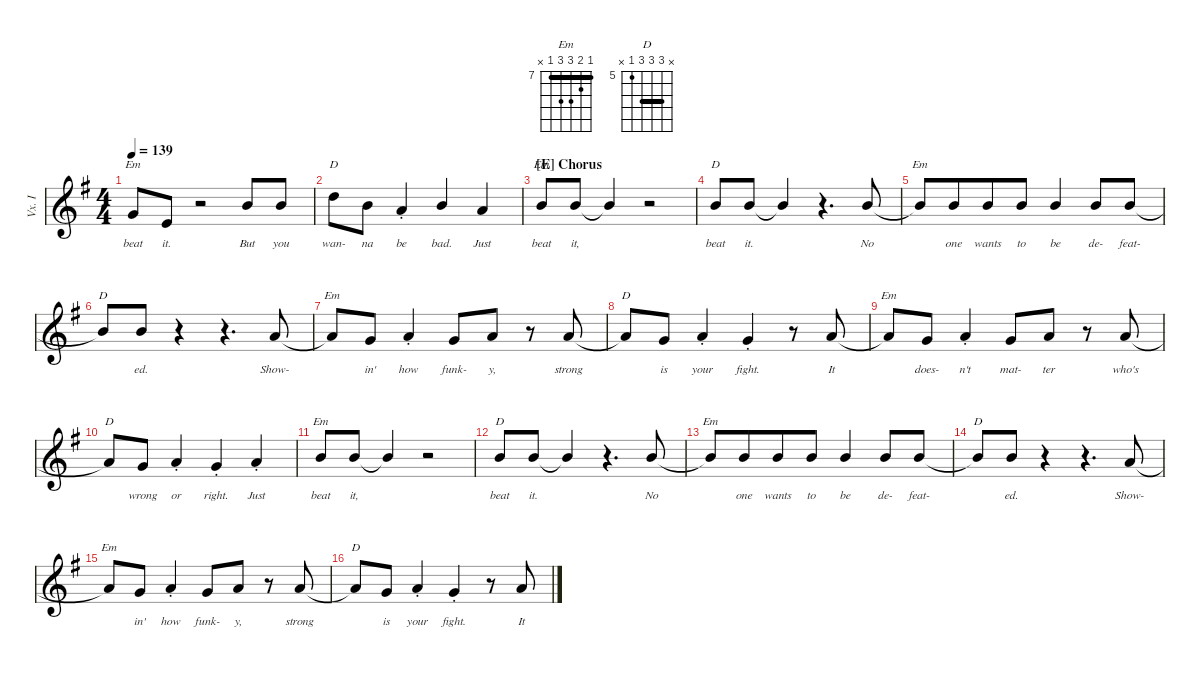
\defaultSystemsLayout 4
\hideDynamics
\bracketExtendMode groupsimilarinstruments
\otherSystemsTrackNameOrientation horizontal
\track ("Voice I" "Vx. I") {defaultSystemsLayout 4 multiBarRest instrument voiceoohs}
\staff {score}
\tuning (Eb4 Bb3 Gb3 Db3 Ab2 Eb2)
\displaytranspose 1
\chord ("Em" 7 8 9 9 7 x) {firstfret 7 showfingering false barre 7}
\chord ("D" x 7 7 7 5 x) {firstfret 5 showfingering false barre (7 7)}
\ts (4 4)
\tempo 139
\clef g2
\ks g
3.1{acc forcenatural}.8{ch "Em" lyrics (0 "beat") lyrics (1 "") lyrics (2 "") lyrics (3 "") lyrics (4 "") dy mf beam Up} 5.2{acc forcenatural}.8{lyrics (0 "it.") lyrics (1 "") lyrics (2 "") lyrics (3 "") lyrics (4 "") beam Up} r.2{beam Up} 7.1{acc forcenatural}.8{lyrics (0 "But") lyrics (1 "") lyrics (2 "") lyrics (3 "") lyrics (4 "") beam Up} 7.1{acc forcenatural}.8{lyrics (0 "you") lyrics (1 "") lyrics (2 "") lyrics (3 "") lyrics (4 "") beam Up} |
10.1{acc forcenatural}.8{ch "D" lyrics (0 "wan-") lyrics (1 "") lyrics (2 "") lyrics (3 "") lyrics (4 "") beam Down} 12.2{acc forcenatural}.8{lyrics (0 "na") lyrics (1 "") lyrics (2 "") lyrics (3 "") lyrics (4 "") beam Down} 10.2{st acc forcenatural}.4{lyrics (0 "be") lyrics (1 "") lyrics (2 "") lyrics (3 "") lyrics (4 "") beam Up} 12.2{acc forcenatural}.4{lyrics (0 "bad.") lyrics (1 "") lyrics (2 "") lyrics (3 "") lyrics (4 "") beam Up} 10.2{acc forcenatural}.4{lyrics (0 "Just") lyrics (1 "") lyrics (2 "") lyrics (3 "") lyrics (4 "") beam Up} |
\section ("E" "Chorus")
12.2{acc forcenatural}.8{ch "Em" lyrics (0 "beat") lyrics (1 "") lyrics (2 "") lyrics (3 "") lyrics (4 "") beam Up} 12.2{acc forcenatural}.8{lyrics (0 "it,") lyrics (1 "") lyrics (2 "") lyrics (3 "") lyrics (4 "") beam Up} 12.2{t acc forcenatural}.4{beam Up} r.2{beam Up} |
12.2{acc forcenatural}.8{ch "D" lyrics (0 "beat") lyrics (1 "") lyrics (2 "") lyrics (3 "") lyrics (4 "") beam Up} 12.2{acc forcenatural}.8{lyrics (0 "it.") lyrics (1 "") lyrics (2 "") lyrics (3 "") lyrics (4 "") beam Up} 12.2{t acc forcenatural}.4{beam Up} r.4{d beam Up} 7.1{acc forcenatural}.8{lyrics (0 "No") lyrics (1 "") lyrics (2 "") lyrics (3 "") lyrics (4 "") beam Up} |
7.1{t acc forcenatural}.8{ch "Em" beam Up beam merge} 7.1{acc forcenatural}.8{lyrics (0 "one") lyrics (1 "") lyrics (2 "") lyrics (3 "") lyrics (4 "") beam Up beam merge} 7.1{acc forcenatural}.8{lyrics (0 "wants") lyrics (1 "") lyrics (2 "") lyrics (3 "") lyrics (4 "") beam Up} 7.1{acc forcenatural}.8{lyrics (0 "to") lyrics (1 "") lyrics (2 "") lyrics (3 "") lyrics (4 "") beam Up} 7.1{acc forcenatural}.4{lyrics (0 "be") lyrics (1 "") lyrics (2 "") lyrics (3 "") lyrics (4 "") beam Up} 7.1{acc forcenatural}.8{lyrics (0 "de-") lyrics (1 "") lyrics (2 "") lyrics (3 "") lyrics (4 "") beam Up} 7.1{acc forcenatural}.8{lyrics (0 "feat-") lyrics (1 "") lyrics (2 "") lyrics (3 "") lyrics (4 "") beam Up} |
7.1{t acc forcenatural}.8{ch "D" beam Up} 7.1{acc forcenatural}.8{lyrics (0 "ed.") lyrics (1 "") lyrics (2 "") lyrics (3 "") lyrics (4 "") beam Up} r.4{beam Up} r.4{d beam Up} 5.1{acc forcenatural}.8{lyrics (0 "Show-") lyrics (1 "") lyrics (2 "") lyrics (3 "") lyrics (4 "") beam Up} |
5.1{t acc forcenatural}.8{ch "Em" beam Up} 3.1{acc forcenatural}.8{lyrics (0 "in'") lyrics (1 "") lyrics (2 "") lyrics (3 "") lyrics (4 "") beam Up} 5.1{st acc forcenatural}.4{lyrics (0 "how") lyrics (1 "") lyrics (2 "") lyrics (3 "") lyrics (4 "") beam Up} 3.1{acc forcenatural}.8{lyrics (0 "funk-") lyrics (1 "") lyrics (2 "") lyrics (3 "") lyrics (4 "") beam Up} 5.1{acc forcenatural}.8{lyrics (0 "y,") lyrics (1 "") lyrics (2 "") lyrics (3 "") lyrics (4 "") beam Up} r.8{beam Up} 5.1{acc forcenatural}.8{lyrics (0 "strong") lyrics (1 "") lyrics (2 "") lyrics (3 "") lyrics (4 "") beam Up} |
5.1{t acc forcenatural}.8{ch "D" beam Up} 3.1{acc forcenatural}.8{lyrics (0 "is") lyrics (1 "") lyrics (2 "") lyrics (3 "") lyrics (4 "") beam Up} 5.1{st acc forcenatural}.4{lyrics (0 "your") lyrics (1 "") lyrics (2 "") lyrics (3 "") lyrics (4 "") beam Up} 3.1{st acc forcenatural}.4{lyrics (0 "fight.") lyrics (1 "") lyrics (2 "") lyrics (3 "") lyrics (4 "") beam Up} r.8{beam Up} 5.1{acc forcenatural}.8{lyrics (0 "It") lyrics (1 "") lyrics (2 "") lyrics (3 "") lyrics (4 "") beam Up} |
5.1{t acc forcenatural}.8{ch "Em" beam Up} 3.1{acc forcenatural}.8{lyrics (0 "does-") lyrics (1 "") lyrics (2 "") lyrics (3 "") lyrics (4 "") beam Up} 5.1{st acc forcenatural}.4{lyrics (0 "n't") lyrics (1 "") lyrics (2 "") lyrics (3 "") lyrics (4 "") beam Up} 3.1{acc forcenatural}.8{lyrics (0 "mat-") lyrics (1 "") lyrics (2 "") lyrics (3 "") lyrics (4 "") beam Up} 5.1{acc forcenatural}.8{lyrics (0 "ter") lyrics (1 "") lyrics (2 "") lyrics (3 "") lyrics (4 "") beam Up} r.8{beam Up} 5.1{acc forcenatural}.8{lyrics (0 "who's") lyrics (1 "") lyrics (2 "") lyrics (3 "") lyrics (4 "") beam Up} |
5.1{t acc forcenatural}.8{ch "D" beam Up} 3.1{acc forcenatural}.8{lyrics (0 "wrong") lyrics (1 "") lyrics (2 "") lyrics (3 "") lyrics (4 "") beam Up} 5.1{st acc forcenatural}.4{lyrics (0 "or") lyrics (1 "") lyrics (2 "") lyrics (3 "") lyrics (4 "") beam Up} 3.1{st acc forcenatural}.4{lyrics (0 "right.") lyrics (1 "") lyrics (2 "") lyrics (3 "") lyrics (4 "") beam Up} 5.1{st acc forcenatural}.4{lyrics (0 "Just") lyrics (1 "") lyrics (2 "") lyrics (3 "") lyrics (4 "") beam Up} |
12.2{acc forcenatural}.8{ch "Em" lyrics (0 "beat") lyrics (1 "") lyrics (2 "") lyrics (3 "") lyrics (4 "") beam Up} 12.2{acc forcenatural}.8{lyrics (0 "it,") lyrics (1 "") lyrics (2 "") lyrics (3 "") lyrics (4 "") beam Up} 12.2{t acc forcenatural}.4{beam Up} r.2{beam Up} |
12.2{acc forcenatural}.8{ch "D" lyrics (0 "beat") lyrics (1 "") lyrics (2 "") lyrics (3 "") lyrics (4 "") beam Up} 12.2{acc forcenatural}.8{lyrics (0 "it.") lyrics (1 "") lyrics (2 "") lyrics (3 "") lyrics (4 "") beam Up} 12.2{t acc forcenatural}.4{beam Up} r.4{d beam Up} 7.1{acc forcenatural}.8{lyrics (0 "No") lyrics (1 "") lyrics (2 "") lyrics (3 "") lyrics (4 "") beam Up} |
7.1{t acc forcenatural}.8{ch "Em" beam Up beam merge} 7.1{acc forcenatural}.8{lyrics (0 "one") lyrics (1 "") lyrics (2 "") lyrics (3 "") lyrics (4 "") beam Up beam merge} 7.1{acc forcenatural}.8{lyrics (0 "wants") lyrics (1 "") lyrics (2 "") lyrics (3 "") lyrics (4 "") beam Up} 7.1{acc forcenatural}.8{lyrics (0 "to") lyrics (1 "") lyrics (2 "") lyrics (3 "") lyrics (4 "") beam Up} 7.1{acc forcenatural}.4{lyrics (0 "be") lyrics (1 "") lyrics (2 "") lyrics (3 "") lyrics (4 "") beam Up} 7.1{acc forcenatural}.8{lyrics (0 "de-") lyrics (1 "") lyrics (2 "") lyrics (3 "") lyrics (4 "") beam Up} 7.1{acc forcenatural}.8{lyrics (0 "feat-") lyrics (1 "") lyrics (2 "") lyrics (3 "") lyrics (4 "") beam Up} |
7.1{t acc forcenatural}.8{ch "D" beam Up} 7.1{acc forcenatural}.8{lyrics (0 "ed.") lyrics (1 "") lyrics (2 "") lyrics (3 "") lyrics (4 "") beam Up} r.4{beam Up} r.4{d beam Up} 5.1{acc forcenatural}.8{lyrics (0 "Show-") lyrics (1 "") lyrics (2 "") lyrics (3 "") lyrics (4 "") beam Up} |
5.1{t acc forcenatural}.8{ch "Em" beam Up} 3.1{acc forcenatural}.8{lyrics (0 "in'") lyrics (1 "") lyrics (2 "") lyrics (3 "") lyrics (4 "") beam Up} 5.1{st acc forcenatural}.4{lyrics (0 "how") lyrics (1 "") lyrics (2 "") lyrics (3 "") lyrics (4 "") beam Up} 3.1{acc forcenatural}.8{lyrics (0 "funk-") lyrics (1 "") lyrics (2 "") lyrics (3 "") lyrics (4 "") beam Up} 5.1{acc forcenatural}.8{lyrics (0 "y,") lyrics (1 "") lyrics (2 "") lyrics (3 "") lyrics (4 "") beam Up} r.8{beam Up} 5.1{acc forcenatural}.8{lyrics (0 "strong") lyrics (1 "") lyrics (2 "") lyrics (3 "") lyrics (4 "") beam Up} |
5.1{t acc forcenatural}.8{ch "D" beam Up} 3.1{acc forcenatural}.8{lyrics (0 "is") lyrics (1 "") lyrics (2 "") lyrics (3 "") lyrics (4 "") beam Up} 5.1{st acc forcenatural}.4{lyrics (0 "your") lyrics (1 "") lyrics (2 "") lyrics (3 "") lyrics (4 "") beam Up} 3.1{st acc forcenatural}.4{lyrics (0 "fight.") lyrics (1 "") lyrics (2 "") lyrics (3 "") lyrics (4 "") beam Up} r.8{beam Up} 5.1{acc forcenatural}.8{lyrics (0 "It") lyrics (1 "") lyrics (2 "") lyrics (3 "") lyrics (4 "") beam Up}
